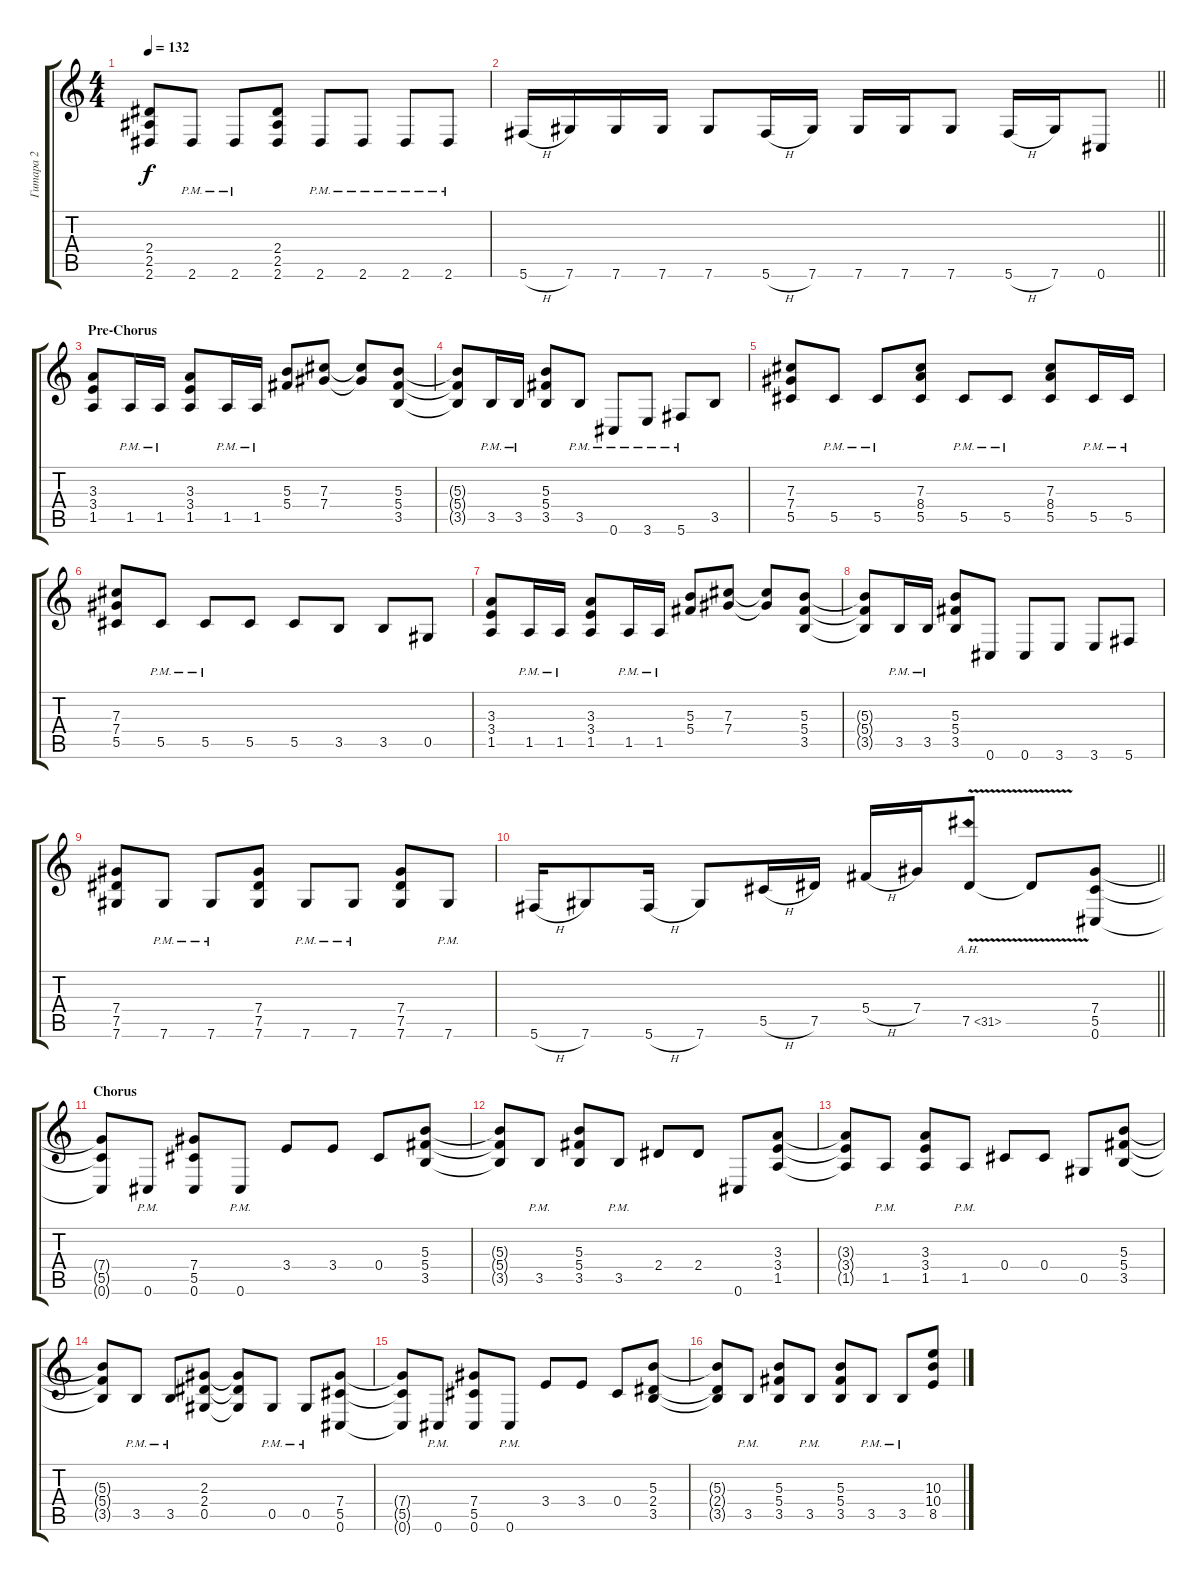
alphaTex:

\track ("Гитара 2" "Гитара 2") {instrument distortionguitar}
\staff {score tabs}
\tuning (Eb4 Bb3 Gb3 Db3 Ab2 Db2) {hide}
\ts (4 4)
\tempo 132
\clef g2
\ks c
(2.4 2.5 2.6).8{dy f} 2.6{pm}.8 2.6{pm}.8 (2.4 2.5 2.6).8 2.6{pm}.8 2.6{pm}.8 2.6{pm}.8 2.6{pm}.8 |
\barLineRight lightlight
5.6{h}.16 7.6.16 7.6.16 7.6.16 7.6.8 5.6{h}.16 7.6.16 7.6.16 7.6.16 7.6.8 5.6{h}.16 7.6.16 0.6.8 |
\section ("" "Pre-Chorus")
(3.3 3.4 1.5).8 1.5{pm}.16 1.5{pm}.16 (3.3 3.4 1.5).8 1.5{pm}.16 1.5{pm}.16 (5.3 5.4).8 (7.3 7.4).8 (7.3{t} 7.4{t}).8 (5.3 5.4 3.5).8 |
(5.3{t} 5.4{t} 3.5{t}).8 3.5{pm}.16 3.5{pm}.16 (5.3 5.4 3.5).8 3.5{pm}.8 0.6{pm}.8 3.6{pm}.8 5.6{pm}.8 3.5.8 |
(7.3 7.4 5.5).8 5.5{pm}.8 5.5{pm}.8 (7.3 8.4 5.5).8 5.5{pm}.8 5.5{pm}.8 (7.3 8.4 5.5).8 5.5{pm}.16 5.5{pm}.16 |
(7.3 7.4 5.5).8 5.5{pm}.8 5.5{pm}.8 5.5.8 5.5.8 3.5.8 3.5.8 0.5.8 |
(3.3 3.4 1.5).8 1.5{pm}.16 1.5{pm}.16 (3.3 3.4 1.5).8 1.5{pm}.16 1.5{pm}.16 (5.3 5.4).8 (7.3 7.4).8 (7.3{t} 7.4{t}).8 (5.3 5.4 3.5).8 |
(5.3{t} 5.4{t} 3.5{t}).8 3.5{pm}.16 3.5{pm}.16 (5.3 5.4 3.5).8 0.6.8 0.6.8 3.6.8 3.6.8 5.6.8 |
(7.4 7.5 7.6).8 7.6{pm}.8 7.6{pm}.8 (7.4 7.5 7.6).8 7.6{pm}.8 7.6{pm}.8 (7.4 7.5 7.6).8 7.6{pm}.8 |
\barLineRight lightlight
5.6{h}.16 7.6.8 5.6{h}.16 7.6.8 5.5{h}.16 7.5.16 5.4{h}.16 7.4.16 7.5{ah 24 v}.8 7.5{t}.8 (7.4 5.5 0.6).8 |
\section ("" "Chorus")
(7.4{t} 5.5{t} 0.6{t}).8 0.6{pm}.8 (7.4 5.5 0.6).8 0.6{pm}.8 3.4.8 3.4.8 0.4.8 (5.3 5.4 3.5).8 |
(5.3{t} 5.4{t} 3.5{t}).8 3.5{pm}.8 (5.3 5.4 3.5).8 3.5{pm}.8 2.4.8 2.4.8 0.6.8 (3.3 3.4 1.5).8 |
(3.3{t} 3.4{t} 1.5{t}).8 1.5{pm}.8 (3.3 3.4 1.5).8 1.5{pm}.8 0.4.8 0.4.8 0.5.8 (5.3 5.4 3.5).8 |
(5.3{t} 5.4{t} 3.5{t}).8 3.5{pm}.8 3.5{pm}.8 (2.3 2.4 0.5).8 (2.3{t} 2.4{t} 0.5{t}).8 0.5{pm}.8 0.5{pm}.8 (7.4 5.5 0.6).8 |
(7.4{t} 5.5{t} 0.6{t}).8 0.6{pm}.8 (7.4 5.5 0.6).8 0.6{pm}.8 3.4.8 3.4.8 0.4.8 (5.3 2.4 3.5).8 |
(5.3{t} 2.4{t} 3.5{t}).8 3.5{pm}.8 (5.3 5.4 3.5).8 3.5{pm}.8 (5.3 5.4 3.5).8 3.5{pm}.8 3.5{pm}.8 (10.3 10.4 8.5).8
